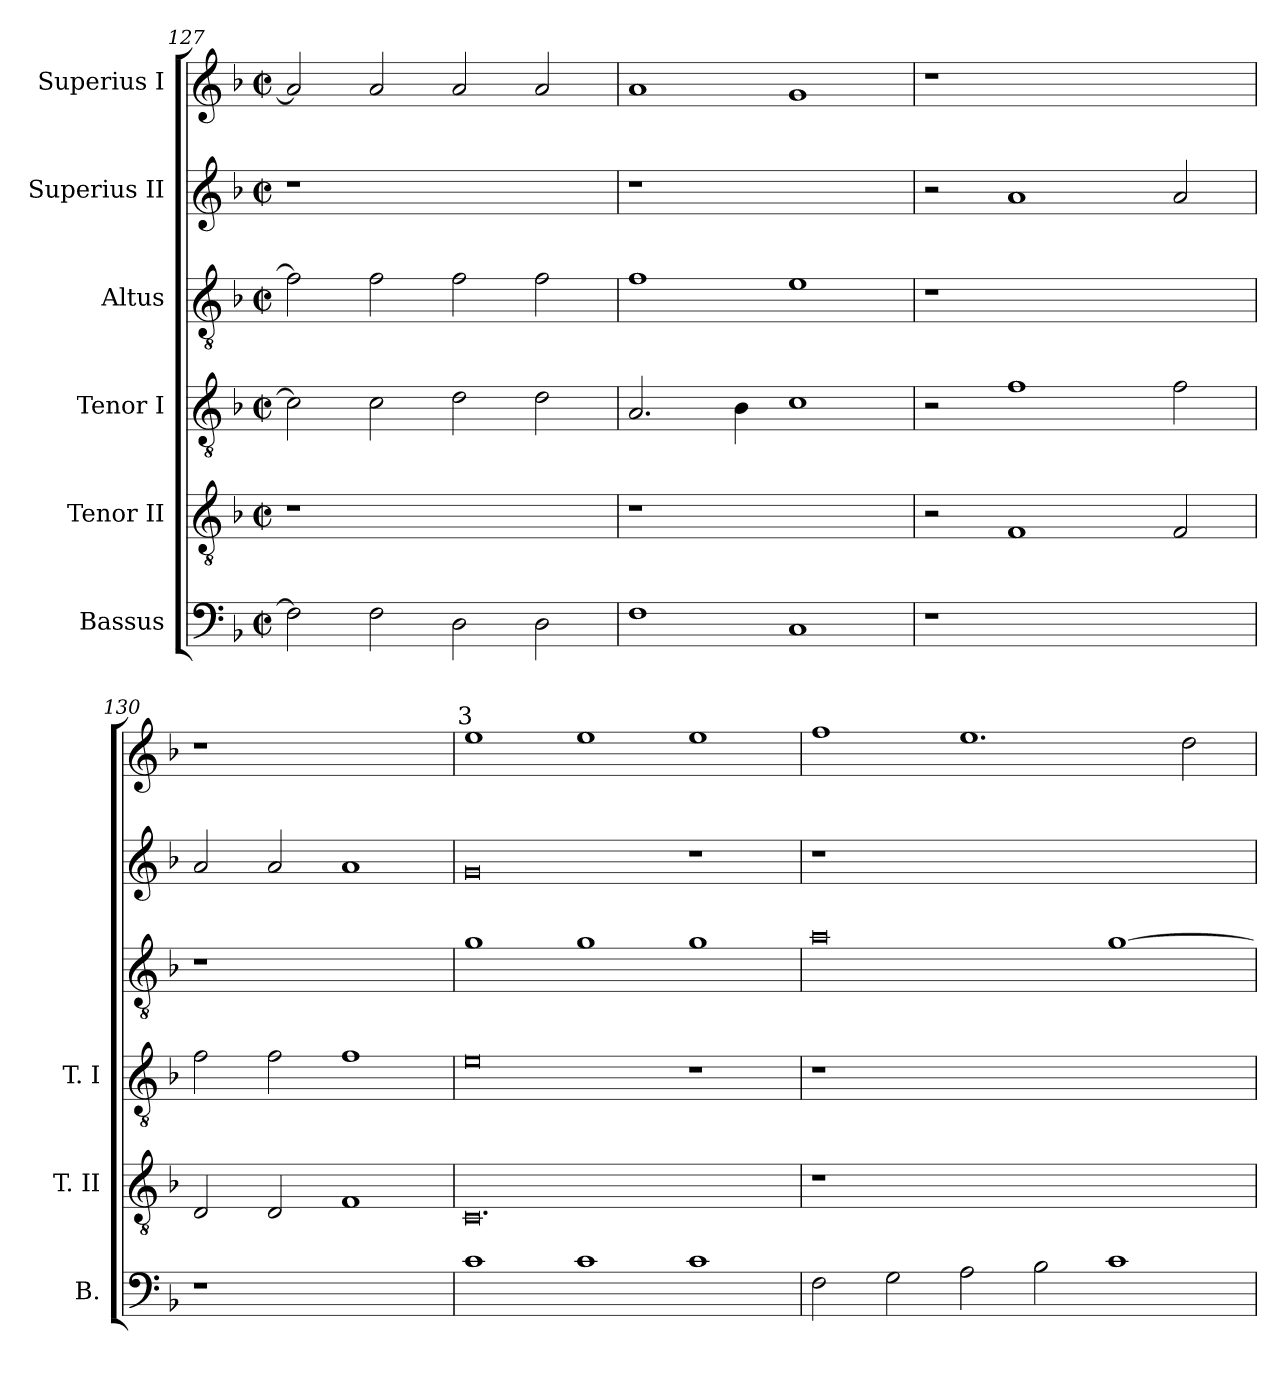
**kern	**kern	**kern	**kern	**kern	**kern
*part6	*part5	*part4	*part3	*part2	*part1
*staff6	*staff5	*staff4	*staff3	*staff2	*staff1
*I"Bassus	*I"Tenor II	*I"Tenor I	*I"Altus	*I"Superius II	*I"Superius I
*I'B.	*I'T. II	*I'T. I	*	*	*
*clefF4	*clefGv2	*clefGv2	*clefGv2	*clefG2	*clefG2
*	*ITrd7c12	*ITrd7c12	*ITrd7c12	*	*
*k[b-]	*k[b-]	*k[b-]	*k[b-]	*k[b-]	*k[b-]
*F:	*F:	*F:	*F:	*F:	*F:
*M2/2	*M2/2	*M2/2	*M2/2	*M2/2	*M2/2
*met(c|)	*met(c|)	*met(c|)	*met(c|)	*met(c|)	*met(c|)
=127	=127	=127	=127	=127	=127
!	!LO:N:vis=1	!	!	!LO:N:vis=1	!
2Fi\]	1r	2Ci\]	2Fi\]	1r	2ai/]
2Fi\	.	2Ci\	2Fi\	.	2ai/
2Di\	1ryy	2Di\	2Fi\	1ryy	2ai/
2Di\	.	2Di\	2Fi\	.	2ai/
=128	=128	=128	=128	=128	=128
!	!LO:N:vis=1	!	!	!LO:N:vis=1	!
1Fi	1r	2.AAi/	1Fi	1r	1ai
.	.	4BB-i\	.	.	.
1Ci	1ryy	1Ci	1Ei	1ryy	1gi
=129	=129	=129	=129	=129	=129
!LO:N:vis=1	!	!	!LO:N:vis=1	!	!LO:N:vis=1
1r	2r	2r	1r	2r	1r
.	1FFi	1Fi	.	1ai	.
1ryy	.	.	1ryy	.	1ryy
.	2FFi/	2Fi\	.	2ai/	.
=130	=130	=130	=130	=130	=130
!LO:N:vis=1	!	!	!LO:N:vis=1	!	!LO:N:vis=1
1r	2DDi/	2Fi\	1r	2ai/	1r
.	2DDi/	2Fi\	.	2ai/	.
1ryy	1FFi	1Fi	1ryy	1ai	1ryy
!!LO:LB:g=z
=131	=131	=131	=131	=131	=131
!	!	!	!	!	!LO:TX:cj:t=3
1ci	0.CCi	0Ei	1Gi	0gi	1eei
1ci	.	.	1Gi	.	1eei
1ci	.	1r	1Gi	1r	1eei
=132	=132	=132	=132	=132	=132
!	!LO:N:vis=1	!LO:N:vis=1	!	!LO:N:vis=1	!
2Fi\	1r	1r	0Ai	1r	1ffi
2Gi\	.	.	.	.	.
2Ai\	0ryy	0ryy	.	0ryy	1.eei
2B-i\	.	.	.	.	.
1ci	.	.	[>1Gi	.	.
.	.	.	.	.	2ddi\
=	=	=	=	=	=
*-	*-	*-	*-	*-	*-
